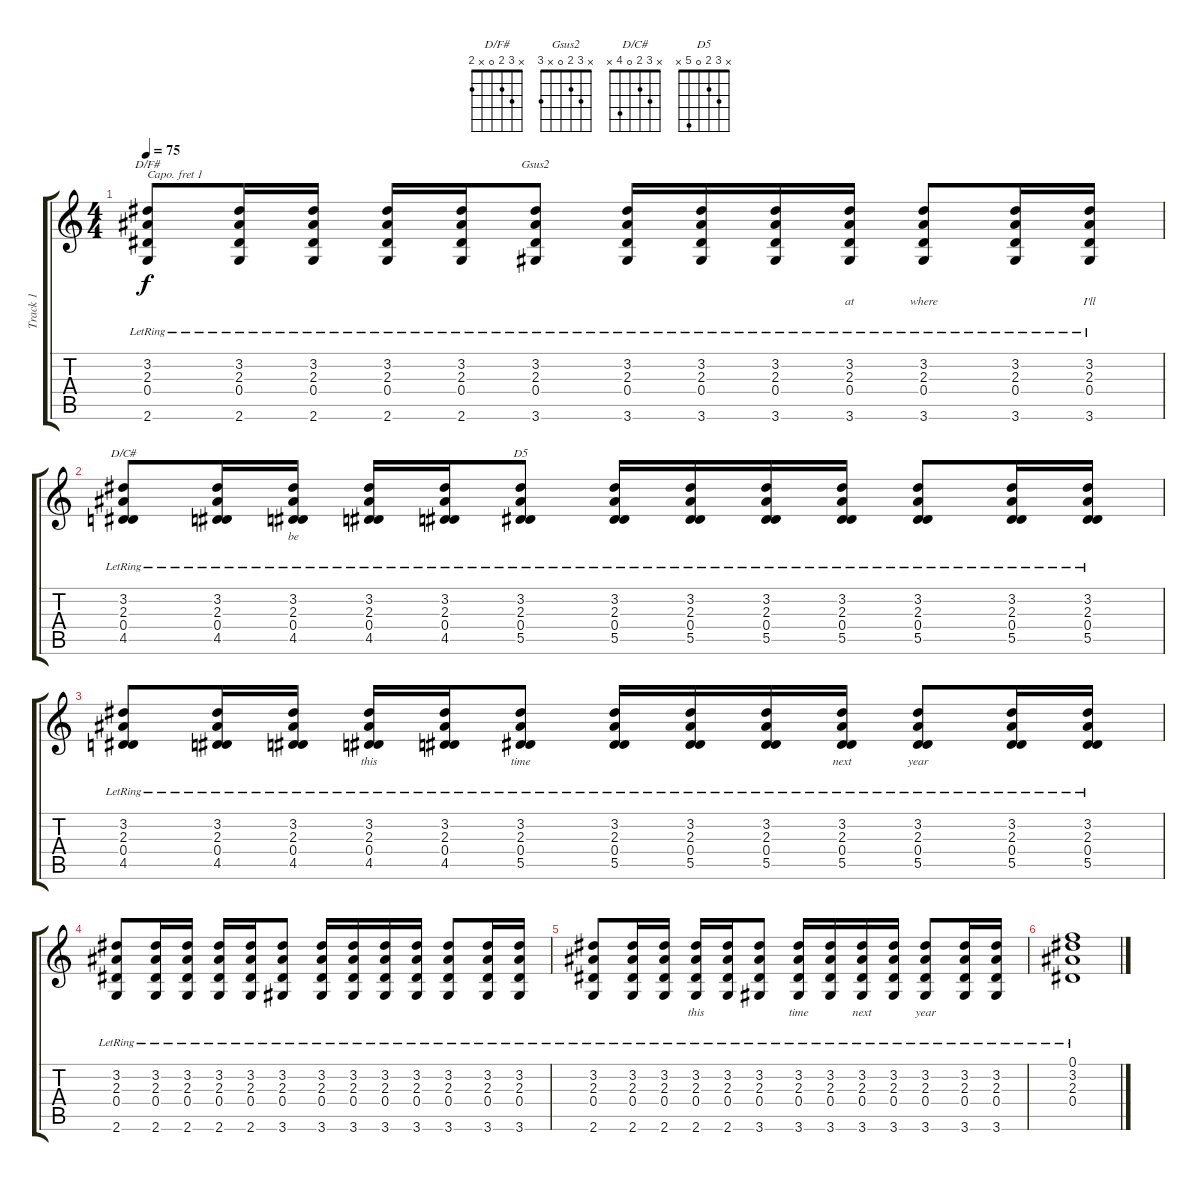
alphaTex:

\track ("Track 1" "Track 1") {instrument acousticguitarsteel}
\staff {score tabs}
\capo 1
\tuning (E4 B3 G3 D3 A2 E2) {hide}
\chord ("D/F#" x 3 2 0 x 2)
\chord ("Gsus2" x 3 2 0 x 3)
\chord ("D/C#" x 3 2 0 4 x)
\chord ("D5" x 3 2 0 5 x)
\ts (4 4)
\tempo 75
\clef g2
\ks c
(3.2{lr} 2.3{lr} 0.4{lr} 2.6).8{ch "D/F#" lyrics (0 "") lyrics (1 "") lyrics (2 "") lyrics (3 "") lyrics (4 "") dy f} (3.2{lr} 2.3{lr} 0.4{lr} 2.6).16{lyrics (0 "") lyrics (1 "") lyrics (2 "") lyrics (3 "") lyrics (4 "")} (3.2{lr} 2.3{lr} 0.4{lr} 2.6).16{lyrics (0 "") lyrics (1 "") lyrics (2 "") lyrics (3 "") lyrics (4 "")} (3.2{lr} 2.3{lr} 0.4{lr} 2.6).16{lyrics (0 "") lyrics (1 "") lyrics (2 "") lyrics (3 "") lyrics (4 "")} (3.2{lr} 2.3{lr} 0.4{lr} 2.6).16{lyrics (0 "") lyrics (1 "") lyrics (2 "") lyrics (3 "") lyrics (4 "")} (3.2{lr} 2.3{lr} 0.4{lr} 3.6).8{ch "Gsus2" lyrics (0 "") lyrics (1 "") lyrics (2 "") lyrics (3 "") lyrics (4 "")} (3.2{lr} 2.3{lr} 0.4{lr} 3.6).16{lyrics (0 "") lyrics (1 "") lyrics (2 "") lyrics (3 "") lyrics (4 "")} (3.2{lr} 2.3{lr} 0.4{lr} 3.6).16{lyrics (0 "") lyrics (1 "") lyrics (2 "") lyrics (3 "") lyrics (4 "")} (3.2{lr} 2.3{lr} 0.4{lr} 3.6).16{lyrics (0 "") lyrics (1 "") lyrics (2 "") lyrics (3 "") lyrics (4 "")} (3.2{lr} 2.3{lr} 0.4{lr} 3.6).16{lyrics (0 "at") lyrics (1 "") lyrics (2 "") lyrics (3 "") lyrics (4 "")} (3.2{lr} 2.3{lr} 0.4{lr} 3.6).8{lyrics (0 "where") lyrics (1 "") lyrics (2 "") lyrics (3 "") lyrics (4 "")} (3.2{lr} 2.3{lr} 0.4{lr} 3.6).16{lyrics (0 "") lyrics (1 "") lyrics (2 "") lyrics (3 "") lyrics (4 "")} (3.2{lr} 2.3{lr} 0.4{lr} 3.6).16{lyrics (0 "I'll") lyrics (1 "") lyrics (2 "") lyrics (3 "") lyrics (4 "")} |
(3.2{lr} 2.3{lr} 0.4{lr} 4.5{lr}).8{ch "D/C#" lyrics (0 "") lyrics (1 "") lyrics (2 "") lyrics (3 "") lyrics (4 "")} (3.2{lr} 2.3{lr} 0.4{lr} 4.5{lr}).16{lyrics (0 "") lyrics (1 "") lyrics (2 "") lyrics (3 "") lyrics (4 "")} (3.2{lr} 2.3{lr} 0.4{lr} 4.5{lr}).16{lyrics (0 "be") lyrics (1 "") lyrics (2 "") lyrics (3 "") lyrics (4 "")} (3.2{lr} 2.3{lr} 0.4{lr} 4.5{lr}).16{lyrics (0 "") lyrics (1 "") lyrics (2 "") lyrics (3 "") lyrics (4 "")} (3.2{lr} 2.3{lr} 0.4{lr} 4.5{lr}).16{lyrics (0 "") lyrics (1 "") lyrics (2 "") lyrics (3 "") lyrics (4 "")} (3.2{lr} 2.3{lr} 0.4{lr} 5.5{lr}).8{ch "D5" lyrics (0 "") lyrics (1 "") lyrics (2 "") lyrics (3 "") lyrics (4 "")} (3.2{lr} 2.3{lr} 0.4{lr} 5.5{lr}).16{lyrics (0 "") lyrics (1 "") lyrics (2 "") lyrics (3 "") lyrics (4 "")} (3.2{lr} 2.3{lr} 0.4{lr} 5.5{lr}).16{lyrics (0 "") lyrics (1 "") lyrics (2 "") lyrics (3 "") lyrics (4 "")} (3.2{lr} 2.3{lr} 0.4{lr} 5.5{lr}).16{lyrics (0 "") lyrics (1 "") lyrics (2 "") lyrics (3 "") lyrics (4 "")} (3.2{lr} 2.3{lr} 0.4{lr} 5.5{lr}).16{lyrics (0 "") lyrics (1 "") lyrics (2 "") lyrics (3 "") lyrics (4 "")} (3.2{lr} 2.3{lr} 0.4{lr} 5.5{lr}).8{lyrics (0 "") lyrics (1 "") lyrics (2 "") lyrics (3 "") lyrics (4 "")} (3.2{lr} 2.3{lr} 0.4{lr} 5.5{lr}).16{lyrics (0 "") lyrics (1 "") lyrics (2 "") lyrics (3 "") lyrics (4 "")} (3.2{lr} 2.3{lr} 0.4{lr} 5.5{lr}).16{lyrics (0 "") lyrics (1 "") lyrics (2 "") lyrics (3 "") lyrics (4 "")} |
(3.2{lr} 2.3{lr} 0.4{lr} 4.5{lr}).8{lyrics (0 "") lyrics (1 "") lyrics (2 "") lyrics (3 "") lyrics (4 "")} (3.2{lr} 2.3{lr} 0.4{lr} 4.5{lr}).16{lyrics (0 "") lyrics (1 "") lyrics (2 "") lyrics (3 "") lyrics (4 "")} (3.2{lr} 2.3{lr} 0.4{lr} 4.5{lr}).16{lyrics (0 "") lyrics (1 "") lyrics (2 "") lyrics (3 "") lyrics (4 "")} (3.2{lr} 2.3{lr} 0.4{lr} 4.5{lr}).16{lyrics (0 "this") lyrics (1 "") lyrics (2 "") lyrics (3 "") lyrics (4 "")} (3.2{lr} 2.3{lr} 0.4{lr} 4.5{lr}).16{lyrics (0 "") lyrics (1 "") lyrics (2 "") lyrics (3 "") lyrics (4 "")} (3.2{lr} 2.3{lr} 0.4{lr} 5.5{lr}).8{lyrics (0 "time") lyrics (1 "") lyrics (2 "") lyrics (3 "") lyrics (4 "")} (3.2{lr} 2.3{lr} 0.4{lr} 5.5{lr}).16{lyrics (0 "") lyrics (1 "") lyrics (2 "") lyrics (3 "") lyrics (4 "")} (3.2{lr} 2.3{lr} 0.4{lr} 5.5{lr}).16{lyrics (0 "") lyrics (1 "") lyrics (2 "") lyrics (3 "") lyrics (4 "")} (3.2{lr} 2.3{lr} 0.4{lr} 5.5{lr}).16{lyrics (0 "") lyrics (1 "") lyrics (2 "") lyrics (3 "") lyrics (4 "")} (3.2{lr} 2.3{lr} 0.4{lr} 5.5{lr}).16{lyrics (0 "next") lyrics (1 "") lyrics (2 "") lyrics (3 "") lyrics (4 "")} (3.2{lr} 2.3{lr} 0.4{lr} 5.5{lr}).8{lyrics (0 "year") lyrics (1 "") lyrics (2 "") lyrics (3 "") lyrics (4 "")} (3.2{lr} 2.3{lr} 0.4{lr} 5.5{lr}).16{lyrics (0 "") lyrics (1 "") lyrics (2 "") lyrics (3 "") lyrics (4 "")} (3.2{lr} 2.3{lr} 0.4{lr} 5.5{lr}).16{lyrics (0 "") lyrics (1 "") lyrics (2 "") lyrics (3 "") lyrics (4 "")} |
(3.2{lr} 2.3{lr} 0.4{lr} 2.6).8{lyrics (0 "") lyrics (1 "") lyrics (2 "") lyrics (3 "") lyrics (4 "")} (3.2{lr} 2.3{lr} 0.4{lr} 2.6).16{lyrics (0 "") lyrics (1 "") lyrics (2 "") lyrics (3 "") lyrics (4 "")} (3.2{lr} 2.3{lr} 0.4{lr} 2.6).16{lyrics (0 "") lyrics (1 "") lyrics (2 "") lyrics (3 "") lyrics (4 "")} (3.2{lr} 2.3{lr} 0.4{lr} 2.6).16{lyrics (0 "") lyrics (1 "") lyrics (2 "") lyrics (3 "") lyrics (4 "")} (3.2{lr} 2.3{lr} 0.4{lr} 2.6).16{lyrics (0 "") lyrics (1 "") lyrics (2 "") lyrics (3 "") lyrics (4 "")} (3.2{lr} 2.3{lr} 0.4{lr} 3.6).8{lyrics (0 "") lyrics (1 "") lyrics (2 "") lyrics (3 "") lyrics (4 "")} (3.2{lr} 2.3{lr} 0.4{lr} 3.6).16{lyrics (0 "") lyrics (1 "") lyrics (2 "") lyrics (3 "") lyrics (4 "")} (3.2{lr} 2.3{lr} 0.4{lr} 3.6).16{lyrics (0 "") lyrics (1 "") lyrics (2 "") lyrics (3 "") lyrics (4 "")} (3.2{lr} 2.3{lr} 0.4{lr} 3.6).16{lyrics (0 "") lyrics (1 "") lyrics (2 "") lyrics (3 "") lyrics (4 "")} (3.2{lr} 2.3{lr} 0.4{lr} 3.6).16{lyrics (0 "") lyrics (1 "") lyrics (2 "") lyrics (3 "") lyrics (4 "")} (3.2{lr} 2.3{lr} 0.4{lr} 3.6).8{lyrics (0 "") lyrics (1 "") lyrics (2 "") lyrics (3 "") lyrics (4 "")} (3.2{lr} 2.3{lr} 0.4{lr} 3.6).16{lyrics (0 "") lyrics (1 "") lyrics (2 "") lyrics (3 "") lyrics (4 "")} (3.2{lr} 2.3{lr} 0.4{lr} 3.6).16{lyrics (0 "") lyrics (1 "") lyrics (2 "") lyrics (3 "") lyrics (4 "")} |
(3.2{lr} 2.3{lr} 0.4{lr} 2.6).8{lyrics (0 "") lyrics (1 "") lyrics (2 "") lyrics (3 "") lyrics (4 "")} (3.2{lr} 2.3{lr} 0.4{lr} 2.6).16{lyrics (0 "") lyrics (1 "") lyrics (2 "") lyrics (3 "") lyrics (4 "")} (3.2{lr} 2.3{lr} 0.4{lr} 2.6).16{lyrics (0 "") lyrics (1 "") lyrics (2 "") lyrics (3 "") lyrics (4 "")} (3.2{lr} 2.3{lr} 0.4{lr} 2.6).16{lyrics (0 "this") lyrics (1 "") lyrics (2 "") lyrics (3 "") lyrics (4 "")} (3.2{lr} 2.3{lr} 0.4{lr} 2.6).16{lyrics (0 "") lyrics (1 "") lyrics (2 "") lyrics (3 "") lyrics (4 "")} (3.2{lr} 2.3{lr} 0.4{lr} 3.6).8{lyrics (0 "") lyrics (1 "") lyrics (2 "") lyrics (3 "") lyrics (4 "")} (3.2{lr} 2.3{lr} 0.4{lr} 3.6).16{lyrics (0 "time") lyrics (1 "") lyrics (2 "") lyrics (3 "") lyrics (4 "")} (3.2{lr} 2.3{lr} 0.4{lr} 3.6).16{lyrics (0 "") lyrics (1 "") lyrics (2 "") lyrics (3 "") lyrics (4 "")} (3.2{lr} 2.3{lr} 0.4{lr} 3.6).16{lyrics (0 "next") lyrics (1 "") lyrics (2 "") lyrics (3 "") lyrics (4 "")} (3.2{lr} 2.3{lr} 0.4{lr} 3.6).16{lyrics (0 "") lyrics (1 "") lyrics (2 "") lyrics (3 "") lyrics (4 "")} (3.2{lr} 2.3{lr} 0.4{lr} 3.6).8{lyrics (0 "year") lyrics (1 "") lyrics (2 "") lyrics (3 "") lyrics (4 "")} (3.2{lr} 2.3{lr} 0.4{lr} 3.6).16 (3.2{lr} 2.3{lr} 0.4{lr} 3.6{lr}).16 |
(0.1{lr} 3.2{lr} 2.3{lr} 0.4{lr}).1
